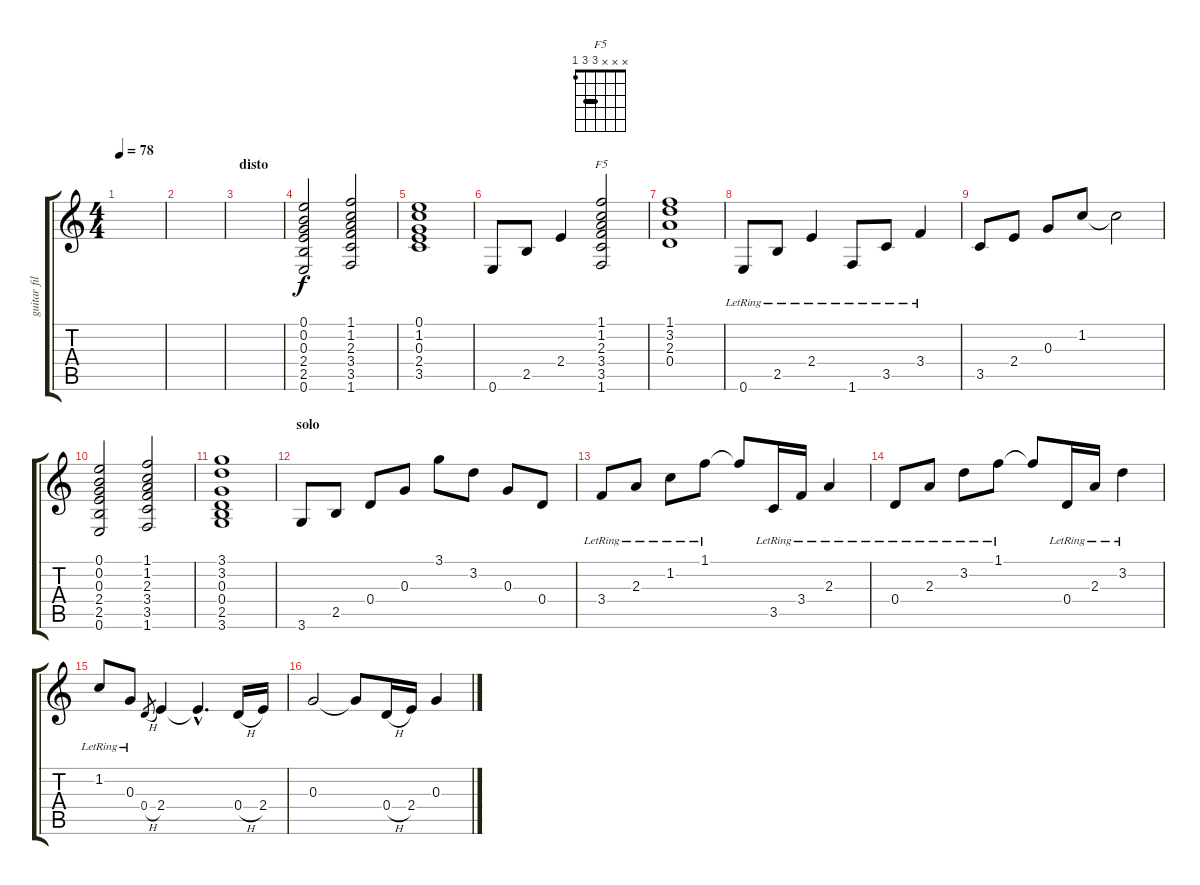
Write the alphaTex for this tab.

\track ("guitar fills" "guitar fil") {instrument electricguitarclean}
\staff {score tabs}
\tuning (E4 B3 G3 D3 A2 E2) {hide}
\chord ("F5" x x x 3 3 1) {barre 3}
\ts (4 4)
\tempo 78
\clef g2
\ks c
|
|
\section ("" "disto")
|
(0.1 0.2 0.3 2.4 2.5 0.6).2{instrument distortionguitar} (1.1 1.2 2.3 3.4 3.5 1.6).2 |
(0.1 1.2 0.3 2.4 3.5).1 |
0.6.8 2.5.8 2.4.4 (1.1 1.2 2.3 3.4 3.5 1.6).2{ch "F5"} |
(1.1 3.2 2.3 0.4).1 |
0.6{lr}.8 2.5{lr}.8 2.4{lr}.4 1.6{lr}.8 3.5{lr}.8 3.4{lr}.4 |
3.5.8 2.4.8 0.3.8 1.2.8 1.2{t}.2 |
(0.1 0.2 0.3 2.4 2.5 0.6).2{instrument distortionguitar} (1.1 1.2 2.3 3.4 3.5 1.6).2 |
(3.1 3.2 0.3 0.4 2.5 3.6).1 |
\section ("" "solo")
3.6.8 2.5.8 0.4.8 0.3.8 3.1.8 3.2.8 0.3.8 0.4.8 |
3.4{lr}.8{volume 14 instrument electricguitarclean} 2.3{lr}.8 1.2{lr}.8 1.1{lr}.8 1.1{t}.8 3.5{lr}.16 3.4{lr}.16 2.3{lr}.4 |
0.4{lr}.8 2.3{lr}.8 3.2{lr}.8 1.1{lr}.8 1.1{t}.8 0.4{lr}.16 2.3{lr}.16 3.2{lr}.4 |
1.2{lr}.8 0.3{lr}.8 0.4{h}.8{gr} 2.4.4 2.4{hac t}.4{d} 0.4{h}.16 2.4.16 |
0.3.2 0.3{t}.8 0.4{h}.16 2.4.16 0.3.4
